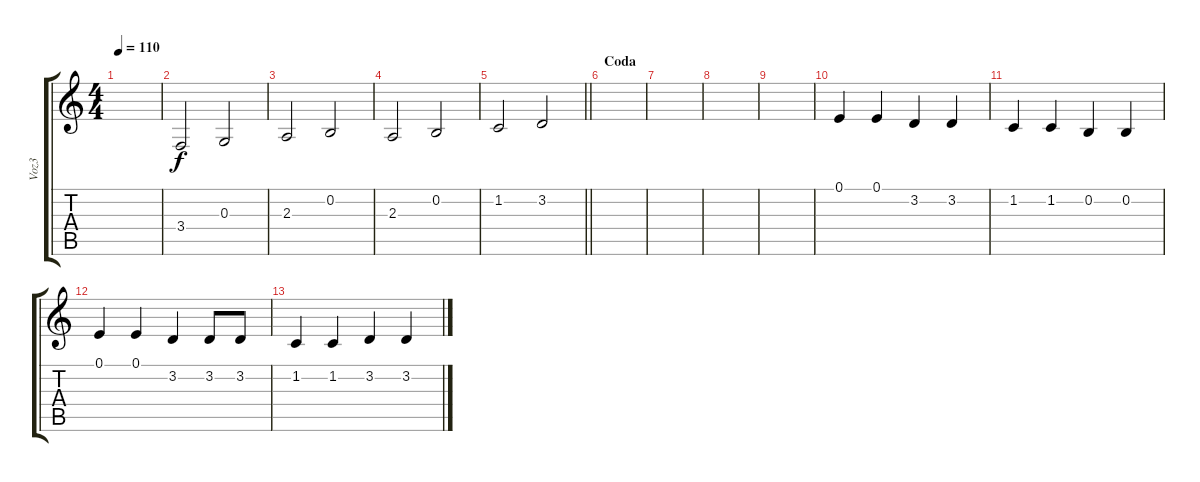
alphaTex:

\track ("Voz3" "Voz3") {instrument tenorsax}
\staff {score tabs}
\tuning (E4 B3 G3 D3 A2 E2) {hide}
\ts (4 4)
\tempo 110
\clef g2
\ks c
|
3.4.2 0.3.2 |
2.3.2 0.2.2 |
2.3.2 0.2.2 |
\barLineRight lightlight
1.2.2 3.2.2 |
\section ("" "Coda")
|
|
|
|
0.1.4 0.1.4 3.2.4 3.2.4 |
1.2.4 1.2.4 0.2.4 0.2.4 |
0.1.4 0.1.4 3.2.4 3.2.8 3.2.8 |
1.2.4 1.2.4 3.2.4 3.2.4
